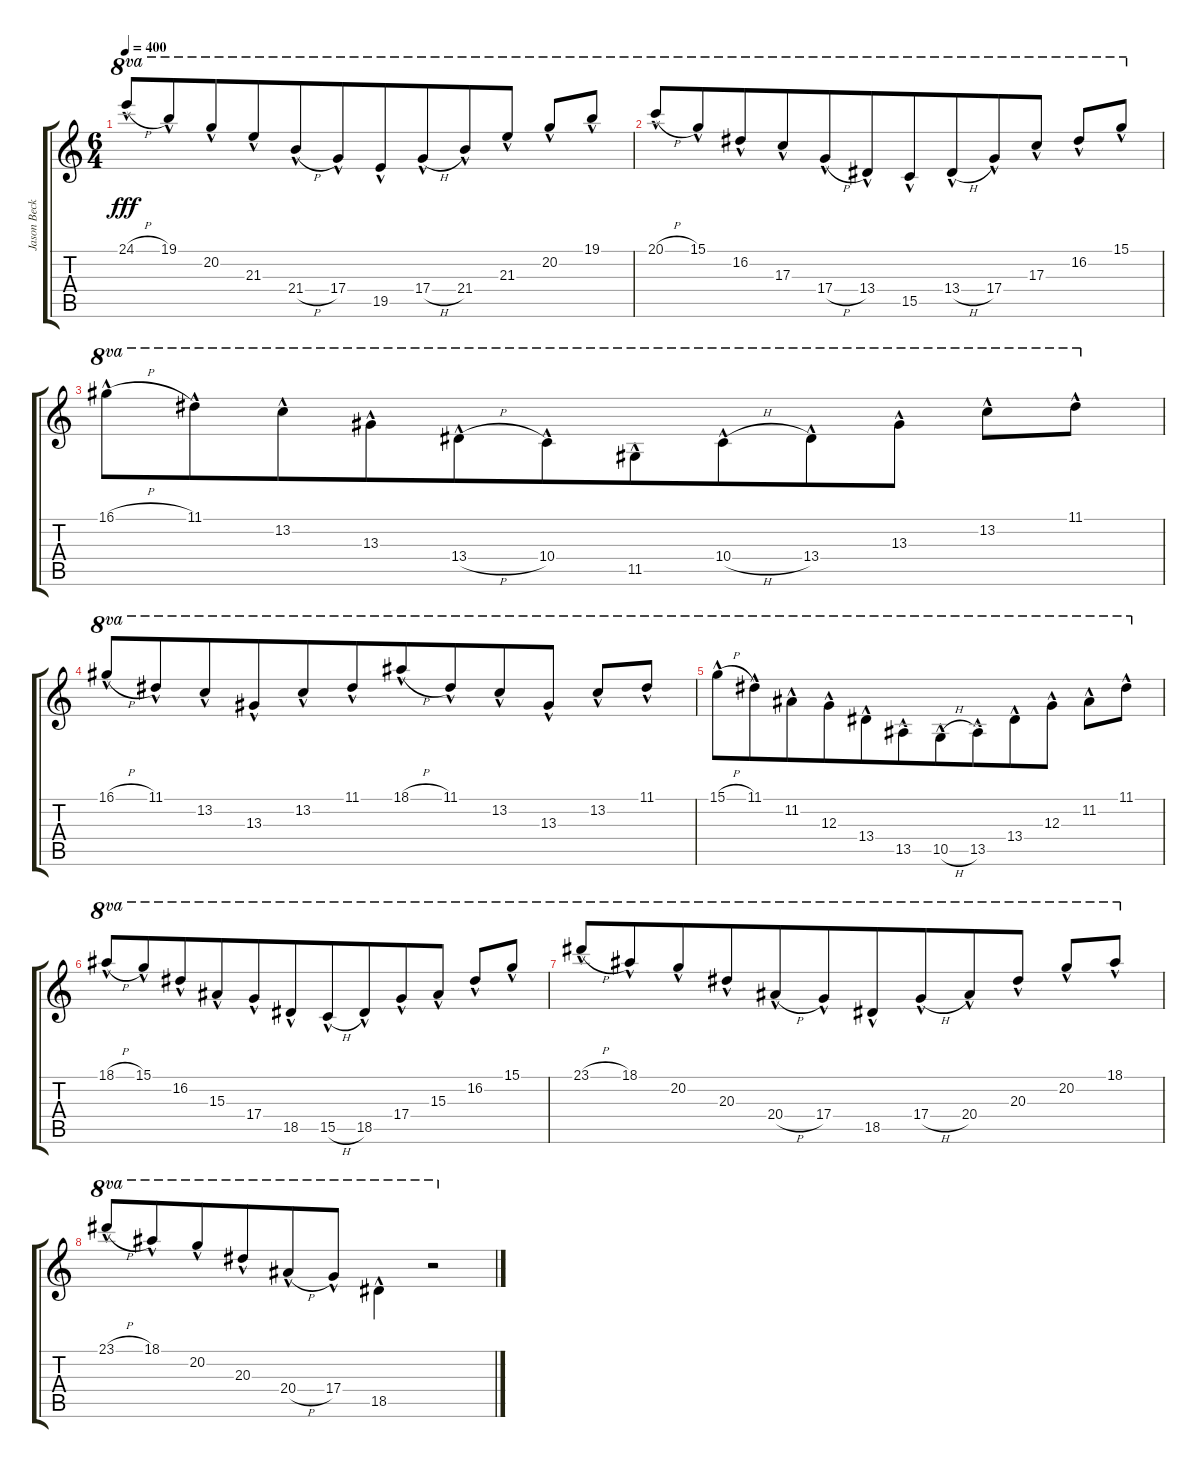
\track ("Jason Becker" "Jason Beck") {instrument overdrivenguitar}
\staff {score tabs}
\tuning (E4 B3 G3 D3 A2 E2) {hide}
\ts (6 4)
\tempo 400
\clef g2
\ks c
24.1{h hac}.8{ot 8va dy fff beam Up} 19.1{hac}.8{ot 8va beam Up beam merge} 20.2{hac}.8{ot 8va beam Up} 21.3{hac}.8{ot 8va beam Up beam merge} 21.4{h hac}.8{ot 8va beam Up} 17.4{hac}.8{ot 8va beam Up beam merge} 19.5{hac}.8{ot 8va beam Up} 17.4{h hac}.8{ot 8va beam Up beam merge} 21.4{hac}.8{ot 8va beam Up} 21.3{hac}.8{ot 8va beam Up} 20.2{hac}.8{ot 8va beam Up} 19.1{hac}.8{ot 8va beam Up} |
20.1{h hac}.8{ot 8va beam Up} 15.1{hac}.8{ot 8va beam Up beam merge} 16.2{hac}.8{ot 8va beam Up} 17.3{hac}.8{ot 8va beam Up beam merge} 17.4{h hac}.8{ot 8va beam Up} 13.4{hac}.8{ot 8va beam Up beam merge} 15.5{hac}.8{ot 8va beam Up} 13.4{h hac}.8{ot 8va beam Up beam merge} 17.4{hac}.8{ot 8va beam Up} 17.3{hac}.8{ot 8va beam Up} 16.2{hac}.8{ot 8va beam Up} 15.1{hac}.8{ot 8va beam Up} |
16.1{h hac}.8{ot 8va beam Down} 11.1{hac}.8{ot 8va beam Down beam merge} 13.2{hac}.8{ot 8va beam Down} 13.3{hac}.8{ot 8va beam Down beam merge} 13.4{h hac}.8{ot 8va beam Down} 10.4{hac}.8{ot 8va beam Down beam merge} 11.5{hac}.8{ot 8va beam Down} 10.4{h hac}.8{ot 8va beam Down beam merge} 13.4{hac}.8{ot 8va beam Down} 13.3{hac}.8{ot 8va beam Down} 13.2{hac}.8{ot 8va beam Down} 11.1{hac}.8{ot 8va beam Down} |
16.1{h hac}.8{ot 8va beam Up} 11.1{hac}.8{ot 8va beam Up beam merge} 13.2{hac}.8{ot 8va beam Up} 13.3{hac}.8{ot 8va beam Up beam merge} 13.2{hac}.8{ot 8va beam Up} 11.1{hac}.8{ot 8va beam Up beam merge} 18.1{h hac}.8{ot 8va beam Up} 11.1{hac}.8{ot 8va beam Up beam merge} 13.2{hac}.8{ot 8va beam Up} 13.3{hac}.8{ot 8va beam Up} 13.2{hac}.8{ot 8va beam Up} 11.1{hac}.8{ot 8va beam Up} |
15.1{h hac}.8{ot 8va beam Down} 11.1{hac}.8{ot 8va beam Down beam merge} 11.2{hac}.8{ot 8va beam Down} 12.3{hac}.8{ot 8va beam Down beam merge} 13.4{hac}.8{ot 8va beam Down} 13.5{hac}.8{ot 8va beam Down beam merge} 10.5{h hac}.8{ot 8va beam Down} 13.5{hac}.8{ot 8va beam Down beam merge} 13.4{hac}.8{ot 8va beam Down} 12.3{hac}.8{ot 8va beam Down} 11.2{hac}.8{ot 8va beam Down} 11.1{hac}.8{ot 8va beam Down} |
18.1{h hac}.8{ot 8va beam Up} 15.1{hac}.8{ot 8va beam Up beam merge} 16.2{hac}.8{ot 8va beam Up} 15.3{hac}.8{ot 8va beam Up beam merge} 17.4{hac}.8{ot 8va beam Up} 18.5{hac}.8{ot 8va beam Up beam merge} 15.5{h hac}.8{ot 8va beam Up} 18.5{hac}.8{ot 8va beam Up beam merge} 17.4{hac}.8{ot 8va beam Up} 15.3{hac}.8{ot 8va beam Up} 16.2{hac}.8{ot 8va beam Up} 15.1{hac}.8{ot 8va beam Up} |
23.1{h hac}.8{ot 8va beam Up} 18.1{hac}.8{ot 8va beam Up beam merge} 20.2{hac}.8{ot 8va beam Up} 20.3{hac}.8{ot 8va beam Up beam merge} 20.4{h hac}.8{ot 8va beam Up} 17.4{hac}.8{ot 8va beam Up beam merge} 18.5{hac}.8{ot 8va beam Up} 17.4{h hac}.8{ot 8va beam Up beam merge} 20.4{hac}.8{ot 8va beam Up} 20.3{hac}.8{ot 8va beam Up} 20.2{hac}.8{ot 8va beam Up} 18.1{hac}.8{ot 8va beam Up} |
23.1{h hac}.8{ot 8va beam Up} 18.1{hac}.8{ot 8va beam Up beam merge} 20.2{hac}.8{ot 8va beam Up} 20.3{hac}.8{ot 8va beam Up beam merge} 20.4{h hac}.8{ot 8va beam Up} 17.4{hac}.8{ot 8va beam Up} 18.5{hac}.4{ot 8va beam Down} r.2{ot 8va}
